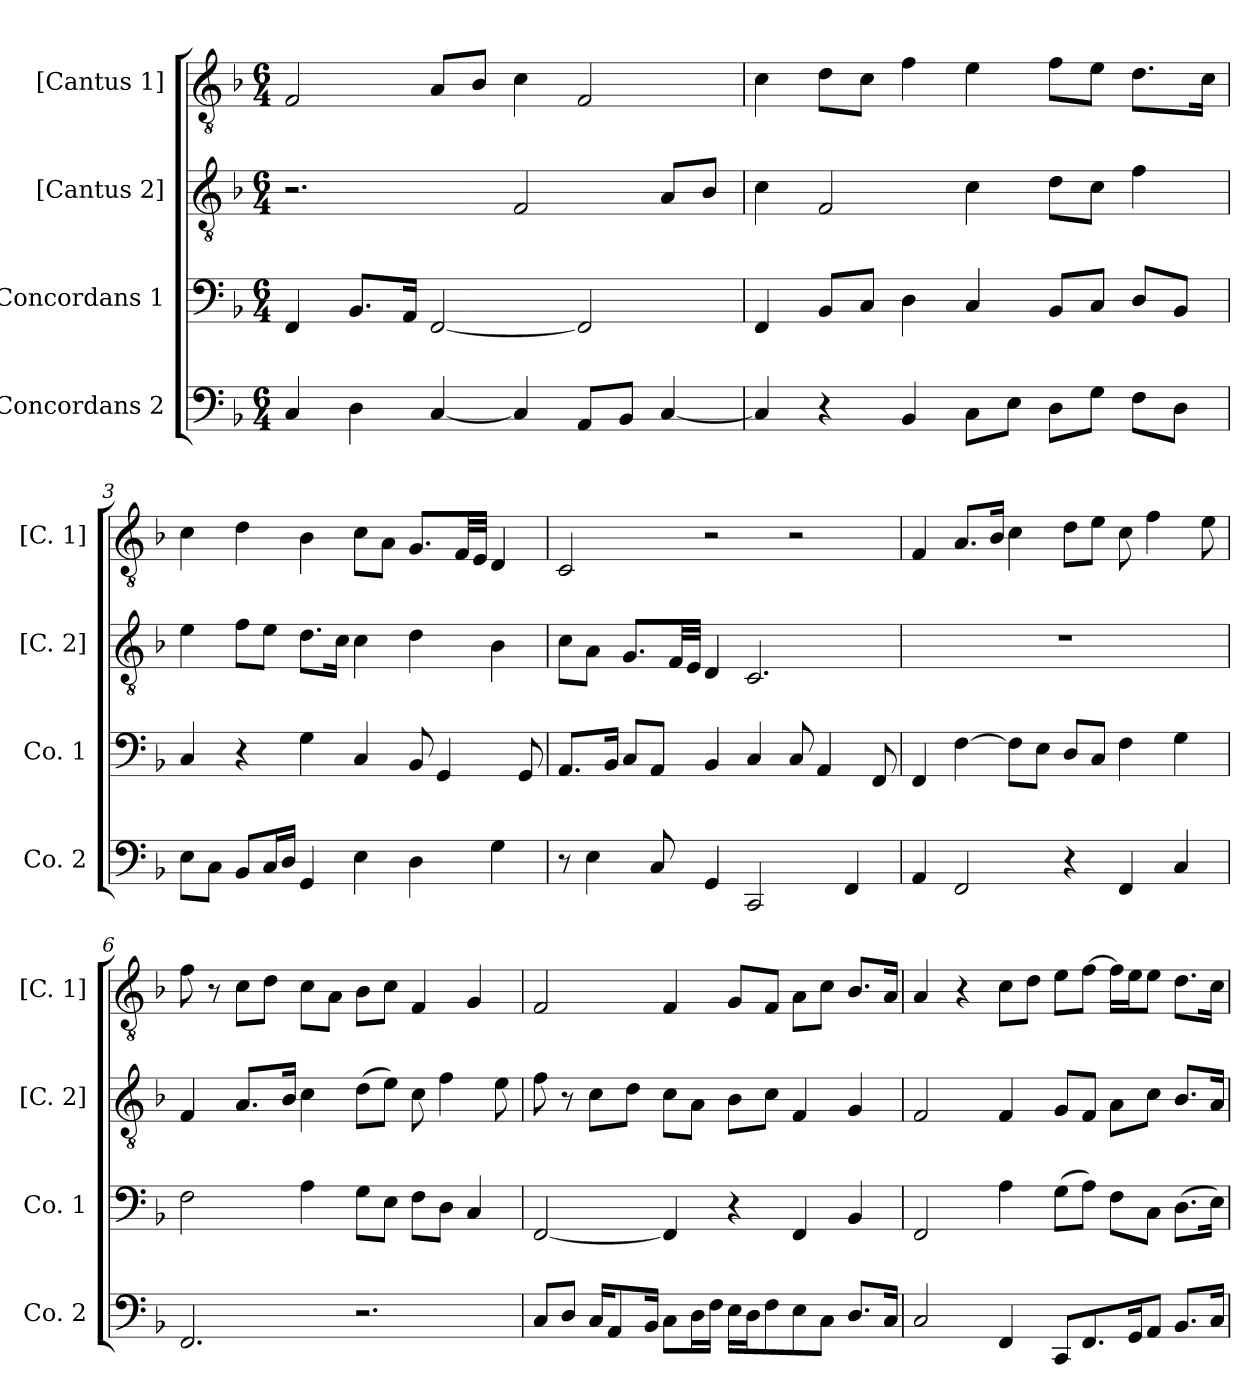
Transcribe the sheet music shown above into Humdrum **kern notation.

**kern	**kern	**kern	**kern
*part4	*part3	*part2	*part1
*staff4	*staff3	*staff2	*staff1
*I"Concordans 2	*I"Concordans 1	*I"[Cantus 2]	*I"[Cantus 1]
*I'Co. 2	*I'Co. 1	*I'[C. 2]	*I'[C. 1]
*clefF4	*clefF4	*clefGv2	*clefGv2
*k[b-]	*k[b-]	*k[b-]	*k[b-]
*F:	*F:	*F:	*F:
*M6/4	*M6/4	*M6/4	*M6/4
=1	=1	=1	=1
4C/	4FF/	2.r	2F/
4D\	8.BB-/L	.	.
.	16AA/Jk	.	.
[4C/	[2FF/	.	8A/L
.	.	.	8B-/J
4C/]	.	2F/	4c\
8AA/L	2FF/]	.	2F/
8BB-/J	.	.	.
[4C/	.	8A/L	.
.	.	8B-/J	.
=2	=2	=2	=2
4C/]	4FF/	4c\	4c\
4r	8BB-/L	2F/	8d\L
.	8C/J	.	8c\J
4BB-/	4D\	.	4f\
8C\L	4C/	4c\	4e\
8E\J	.	.	.
8D\L	8BB-/L	8d\L	8f\L
8G\J	8C/J	8c\J	8e\J
8F\L	8D/L	4f\	8.d\L
8D\J	8BB-/J	.	.
.	.	.	16c\Jk
=3	=3	=3	=3
8E\L	4C/	4e\	4c\
8C\J	.	.	.
8BB-/L	4r	8f\L	4d\
16C/L	.	8e\J	.
16D/JJ	.	.	.
4GG/	4G\	8.d\L	4B-\
.	.	16c\Jk	.
4E\	4C/	4c\	8c\L
.	.	.	8A\J
4D\	8BB-/	4d\	8.G/L
.	4GG/	.	.
.	.	.	32F/LL
.	.	.	32E/JJJ
4G\	.	4B-\	4D/
.	8GG/	.	.
=4	=4	=4	=4
8r	8.AA/L	8c\L	2C/
4E\	.	8A\J	.
.	16BB-/Jk	.	.
.	8C/L	8.G/L	.
8C/	8AA/J	.	.
.	.	32F/LL	.
.	.	32E/JJJ	.
4GG/	4BB-/	4D/	2r
2CC/	4C/	2.C/	.
.	8C/	.	2r
.	4AA/	.	.
4FF/	.	.	.
.	8FF/	.	.
=5	=5	=5	=5
4AA/	4FF/	1.r	4F/
2FF/	[4F\	.	8.A/L
.	.	.	16B-/Jk
.	8F\L]	.	4c\
.	8E\J	.	.
4r	8D/L	.	8d\L
.	8C/J	.	8e\J
4FF/	4F\	.	8c\
.	.	.	4f\
4C/	4G\	.	.
.	.	.	8e\
=6	=6	=6	=6
2.FF/	2F\	4F/	8f\
.	.	.	8r
.	.	8.A/L	8c\L
.	.	.	8d\J
.	.	16B-/Jk	.
.	4A\	4c\	8c\L
.	.	.	8A\J
2.r	8G\L	(>8d\L	8B-\L
.	8E\J	8e\J)	8c\J
.	8F\L	8c\	4F/
.	8D\J	4f\	.
.	4C/	.	4G/
.	.	8e\	.
=7	=7	=7	=7
8C/L	[2FF/	8f\	2F/
8D/J	.	8r	.
16C/KL	.	8c\L	.
8AA/	.	.	.
.	.	8d\J	.
16BB-/Jk	.	.	.
8C\L	4FF/]	8c\L	4F/
16D\L	.	8A\J	.
16F\JJ	.	.	.
16E\LL	4r	8B-\L	8G/L
16D\J	.	.	.
8F\	.	8c\J	8F/J
8E\	4FF/	4F/	8A\L
8C\J	.	.	8c\J
8.D/L	4BB-/	4G/	8.B-/L
16C/Jk	.	.	16A/Jk
=8	=8	=8	=8
2C/	2FF/	2F/	4A/
.	.	.	4r
4FF/	4A\	4F/	8c\L
.	.	.	8d\J
8CC/L	(>8G\L	8G/L	8e\L
8.FF/	8A\J)	8F/J	[8f\J
.	8F\L	8A\L	16f\LL]
16GG/k	.	.	16e\J
8AA/J	8C\J	8c\J	8e\J
8.BB-/L	(>8.D\L	8.B-/L	8.d\L
16C/Jk	16E\Jk)	16A/Jk	16c\Jk
=	=	=	=
*-	*-	*-	*-
